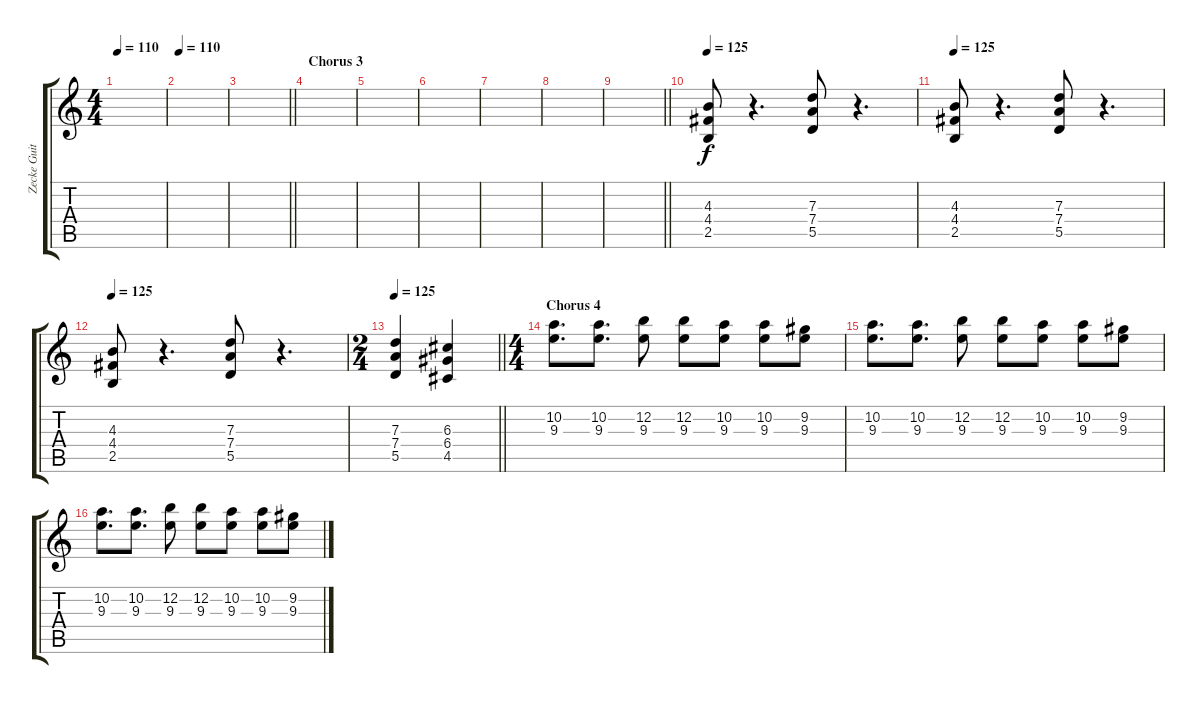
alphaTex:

\track ("Zecke Guitar" "Zecke Guit") {instrument distortionguitar}
\staff {score tabs}
\tuning (E4 B3 G3 D3 A2 E2) {hide}
\ts (4 4)
\tempo 110
\clef g2
\ks c
|
\tempo 110
|
\barLineRight lightlight
|
\section ("" "Chorus 3")
|
|
|
|
|
\barLineRight lightlight
|
\section ("" "")
\tempo 125
(4.3 4.4 2.5).8 r.4{d} (7.3 7.4 5.5).8 r.4{d} |
\tempo 125
(4.3 4.4 2.5).8 r.4{d} (7.3 7.4 5.5).8 r.4{d} |
\tempo 125
(4.3 4.4 2.5).8 r.4{d} (7.3 7.4 5.5).8 r.4{d} |
\ts (2 4)
\tempo 125
\barLineRight lightlight
(7.3 7.4 5.5).4 (6.3 6.4 4.5).4 |
\ts (4 4)
\section ("" "Chorus 4")
(10.2 9.3).8{d} (10.2 9.3).8{d} (12.2 9.3).8 (12.2 9.3).8 (10.2 9.3).8 (10.2 9.3).8 (9.2 9.3).8 |
(10.2 9.3).8{d} (10.2 9.3).8{d} (12.2 9.3).8 (12.2 9.3).8 (10.2 9.3).8 (10.2 9.3).8 (9.2 9.3).8 |
(10.2 9.3).8{d} (10.2 9.3).8{d} (12.2 9.3).8 (12.2 9.3).8 (10.2 9.3).8 (10.2 9.3).8 (9.2 9.3).8
